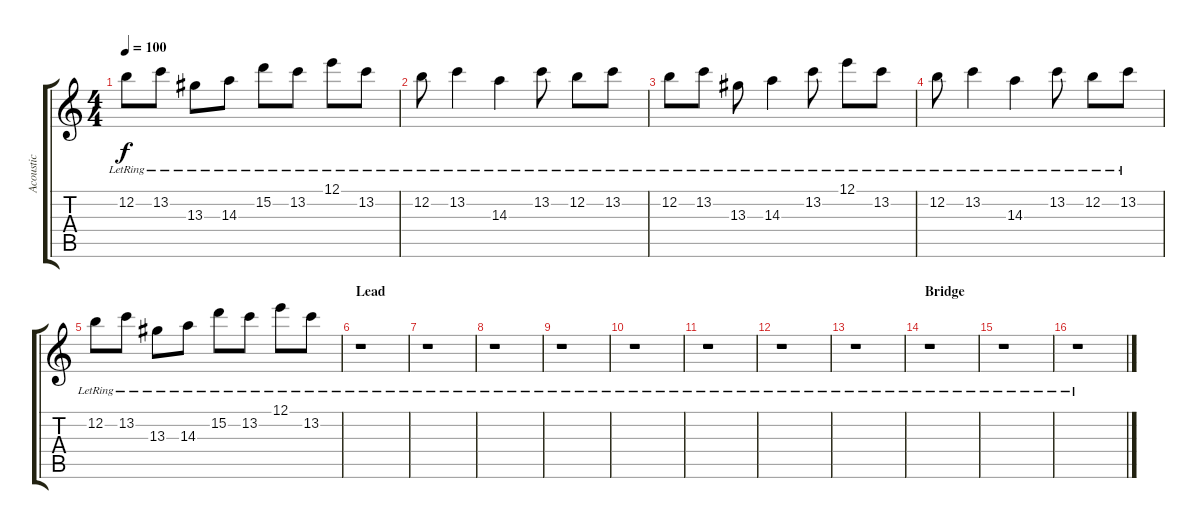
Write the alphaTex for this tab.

\track ("Acoustic" "Acoustic") {instrument acousticguitarsteel}
\staff {score tabs}
\tuning (E4 B3 G3 D3 A2 E2) {hide}
\ts (4 4)
\tempo 100
\clef g2
\ks c
12.2{lr}.8{dy f} 13.2{lr}.8 13.3{lr}.8 14.3{lr}.8 15.2{lr}.8 13.2{lr}.8 12.1{lr}.8 13.2{lr}.8 |
12.2{lr}.8 13.2{lr}.4 14.3{lr}.4 13.2{lr}.8 12.2{lr}.8 13.2{lr}.8 |
12.2{lr}.8 13.2{lr}.8 13.3{lr}.8 14.3{lr}.4 13.2{lr}.8 12.1{lr}.8 13.2{lr}.8 |
12.2{lr}.8 13.2{lr}.4 14.3{lr}.4 13.2{lr}.8 12.2{lr}.8 13.2{lr}.8 |
12.2{lr}.8 13.2{lr}.8 13.3{lr}.8 14.3{lr}.8 15.2{lr}.8 13.2{lr}.8 12.1{lr}.8 13.2{lr}.8 |
\section ("" "Lead")
r.1 |
r.1 |
r.1 |
r.1 |
r.1 |
r.1 |
r.1 |
r.1 |
\section ("" "Bridge")
r.1 |
r.1 |
r.1
